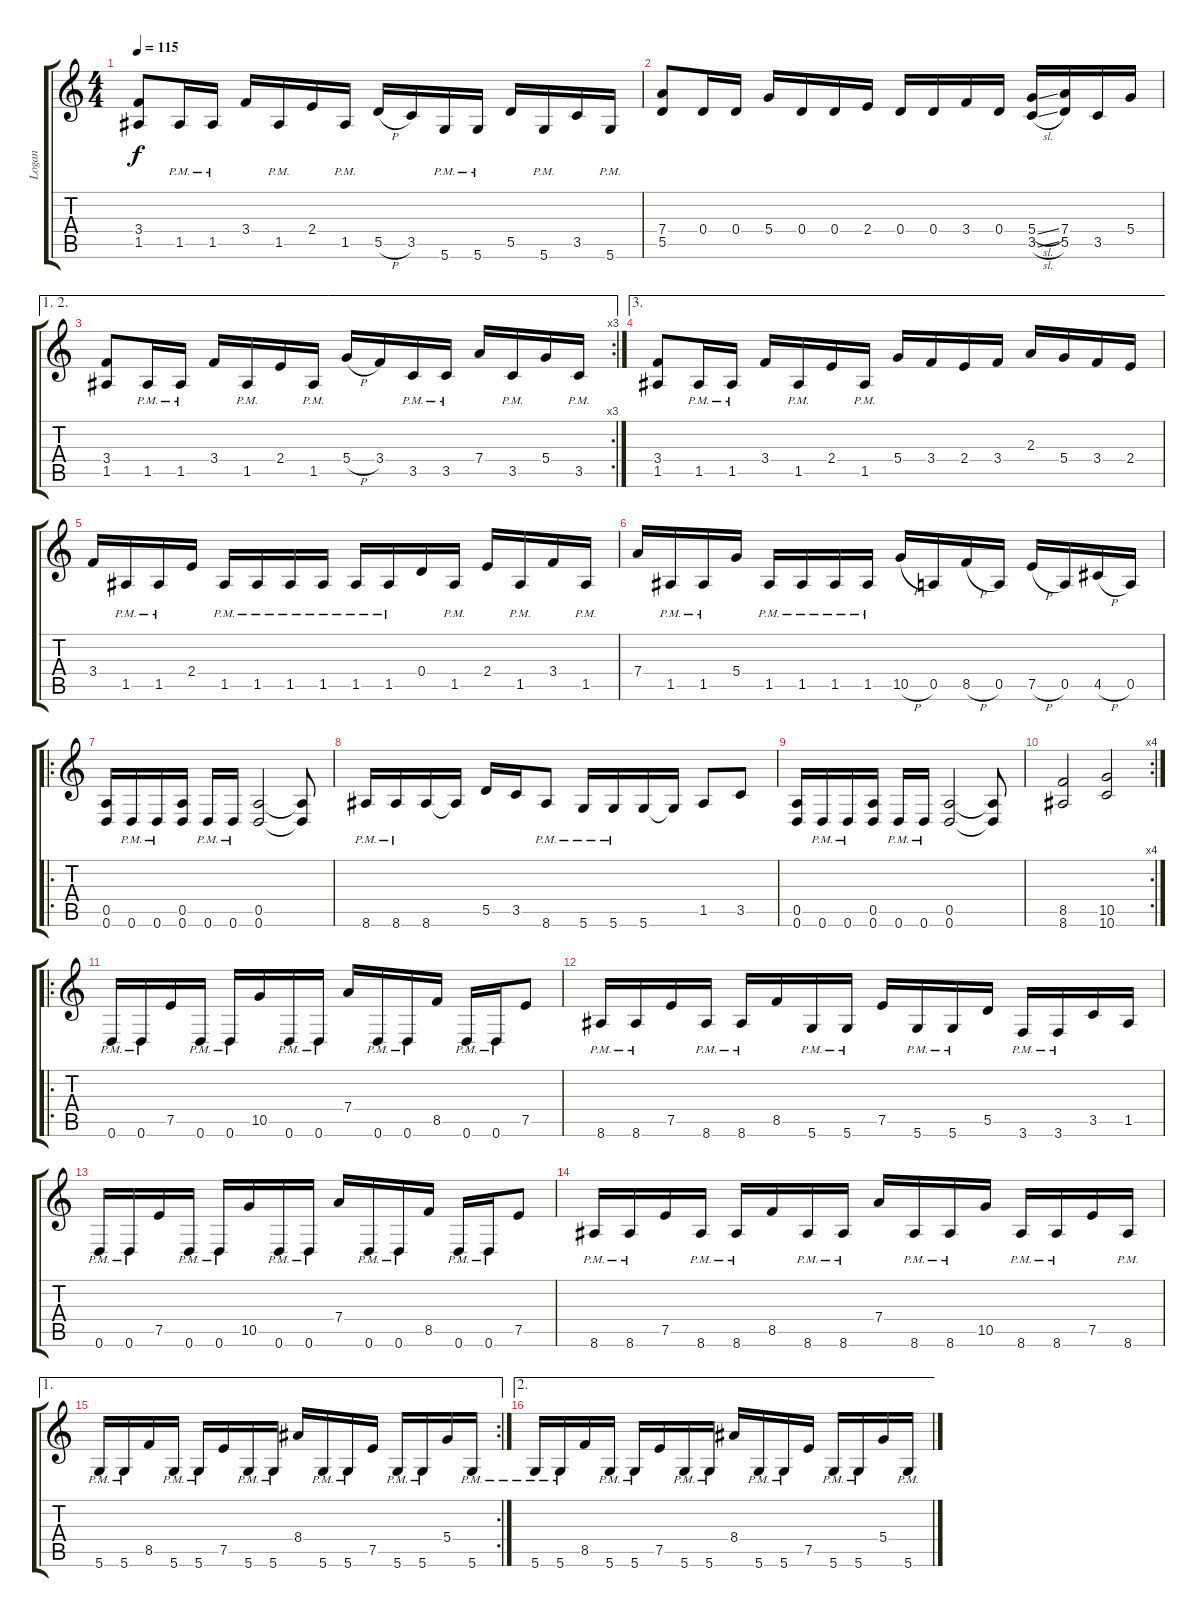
\track ("Logan" "Logan") {instrument distortionguitar}
\staff {score tabs}
\tuning (E4 B3 G3 D3 A2 D2) {hide}
\ts (4 4)
\tempo 115
\clef g2
\ks c
(3.4 1.5).8{dy f} 1.5{pm}.16 1.5{pm}.16 3.4.16 1.5{pm}.16 2.4.16 1.5{pm}.16 5.5{h}.16 3.5.16 5.6{pm}.16 5.6{pm}.16 5.5.16 5.6{pm}.16 3.5.16 5.6{pm}.16 |
(7.4 5.5).8 0.4.16 0.4.16 5.4.16 0.4.16 0.4.16 2.4.16 0.4.16 0.4.16 3.4.16 0.4.16 (5.4{sl} 3.5{sl}).16 (7.4 5.5).16 3.5.16 5.4.16 |
\ae (1 2)
\rc 3
(3.4 1.5).8 1.5{pm}.16 1.5{pm}.16 3.4.16 1.5{pm}.16 2.4.16 1.5{pm}.16 5.4{h}.16 3.4.16 3.5{pm}.16 3.5{pm}.16 7.4.16 3.5{pm}.16 5.4.16 3.5{pm}.16 |
\ae 3
(3.4 1.5).8 1.5{pm}.16 1.5{pm}.16 3.4.16 1.5{pm}.16 2.4.16 1.5{pm}.16 5.4.16 3.4.16 2.4.16 3.4.16 2.3.16 5.4.16 3.4.16 2.4.16 |
3.4.16 1.5{pm}.16 1.5{pm}.16 2.4.16 1.5{pm}.16 1.5{pm}.16 1.5{pm}.16 1.5{pm}.16 1.5{pm}.16 1.5{pm}.16 0.4.16 1.5{pm}.16 2.4.16 1.5{pm}.16 3.4.16 1.5{pm}.16 |
7.4.16 1.5{pm}.16 1.5{pm}.16 5.4.16 1.5{pm}.16 1.5{pm}.16 1.5{pm}.16 1.5{pm}.16 10.5{h}.16 0.5.16 8.5{h}.16 0.5.16 7.5{h}.16 0.5.16 4.5{h}.16 0.5.16 |
\ro
(0.5 0.6).16 0.6{pm}.16 0.6{pm}.16 (0.5 0.6).16 0.6{pm}.16 0.6{pm}.16 (0.5 0.6).2 (0.5{t} 0.6{t}).8 |
8.6{pm}.16 8.6{pm}.16 8.6.16 8.6{t}.16 5.5.16 3.5.16 8.6{pm}.8 5.6{pm}.16 5.6{pm}.16 5.6.16 5.6{t}.16 1.5.8 3.5.8 |
(0.5 0.6).16 0.6{pm}.16 0.6{pm}.16 (0.5 0.6).16 0.6{pm}.16 0.6{pm}.16 (0.5 0.6).2 (0.5{t} 0.6{t}).8 |
\rc 4
(8.5 8.6).2 (10.5 10.6).2 |
\ro
0.6{pm}.16 0.6{pm}.16 7.5.16 0.6{pm}.16 0.6{pm}.16 10.5.16 0.6{pm}.16 0.6{pm}.16 7.4.16 0.6{pm}.16 0.6{pm}.16 8.5.16 0.6{pm}.16 0.6{pm}.16 7.5.8 |
8.6{pm}.16 8.6{pm}.16 7.5.16 8.6{pm}.16 8.6{pm}.16 8.5.16 5.6{pm}.16 5.6{pm}.16 7.5.16 5.6{pm}.16 5.6{pm}.16 5.5.16 3.6{pm}.16 3.6{pm}.16 3.5.16 1.5.16 |
0.6{pm}.16 0.6{pm}.16 7.5.16 0.6{pm}.16 0.6{pm}.16 10.5.16 0.6{pm}.16 0.6{pm}.16 7.4.16 0.6{pm}.16 0.6{pm}.16 8.5.16 0.6{pm}.16 0.6{pm}.16 7.5.8 |
8.6{pm}.16 8.6{pm}.16 7.5.16 8.6{pm}.16 8.6{pm}.16 8.5.16 8.6{pm}.16 8.6{pm}.16 7.4.16 8.6{pm}.16 8.6{pm}.16 10.5.16 8.6{pm}.16 8.6{pm}.16 7.5.16 8.6{pm}.16 |
\ae 1
\rc 2
5.6{pm}.16 5.6{pm}.16 8.5.16 5.6{pm}.16 5.6{pm}.16 7.5.16 5.6{pm}.16 5.6{pm}.16 8.4.16 5.6{pm}.16 5.6{pm}.16 7.5.16 5.6{pm}.16 5.6{pm}.16 5.4.16 5.6{pm}.16 |
\ae 2
5.6{pm}.16 5.6{pm}.16 8.5.16 5.6{pm}.16 5.6{pm}.16 7.5.16 5.6{pm}.16 5.6{pm}.16 8.4.16 5.6{pm}.16 5.6{pm}.16 7.5.16 5.6{pm}.16 5.6{pm}.16 5.4.16 5.6{pm}.16
